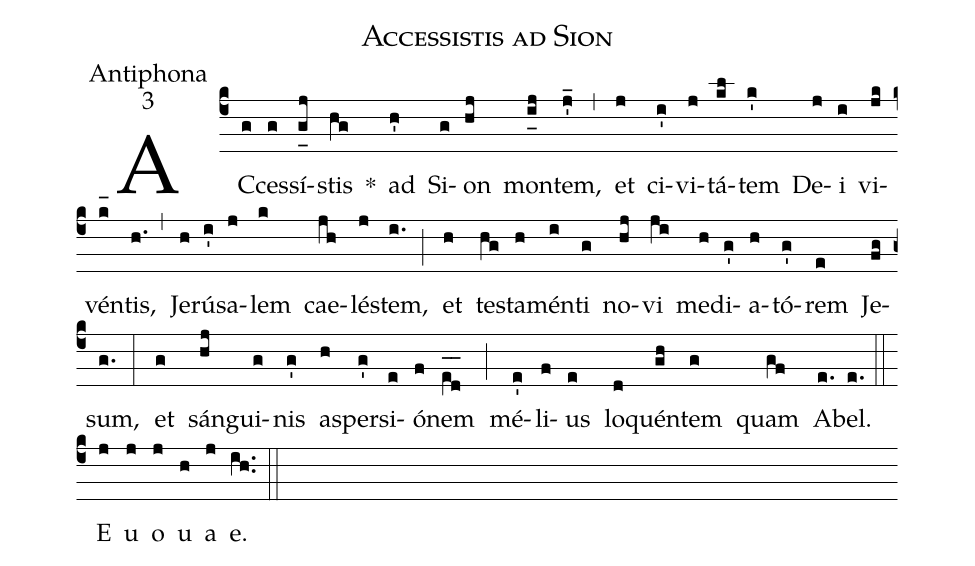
name:Accessistis ad Sion;
office-part:Antiphona;
mode:3;
%%
(c4) AC(g)ces(g)sí(g_[uh:l]j)stis(hg) *() ad(h') Si(g)on(hj) mon(i_[uh:l]j)tem,(j'_) (,) et(j) ci(i')vi(j)tá(kl)tem(k') De(j)i(i) vi(jk)vén(k_[hl:1])tis,(h.) (,) Je(h)rú(i')sa(j)lem(k) cae(jh)lé(j)stem,(i.) (;) et(h) te(hg)sta(h)mén(i)ti(g) no(hj)vi(ji) me(h)di(g')a(h)tó(g')rem(e) Je(fg)sum,(g.) (:) et(g) sán(hj)gui(g)nis(g') a(h)sper(g')si(e)ó(f)nem(e_[oh:h][ll:1]d_[oh:h]) (;) mé(e')li(f)us(e) lo(d)quén(gh)tem(g) quam(gf) A(e.)bel.(e.) (::) <eu>E(j) u(j) o(j) u(h) a(j) e.</eu>(ih..) (::)
